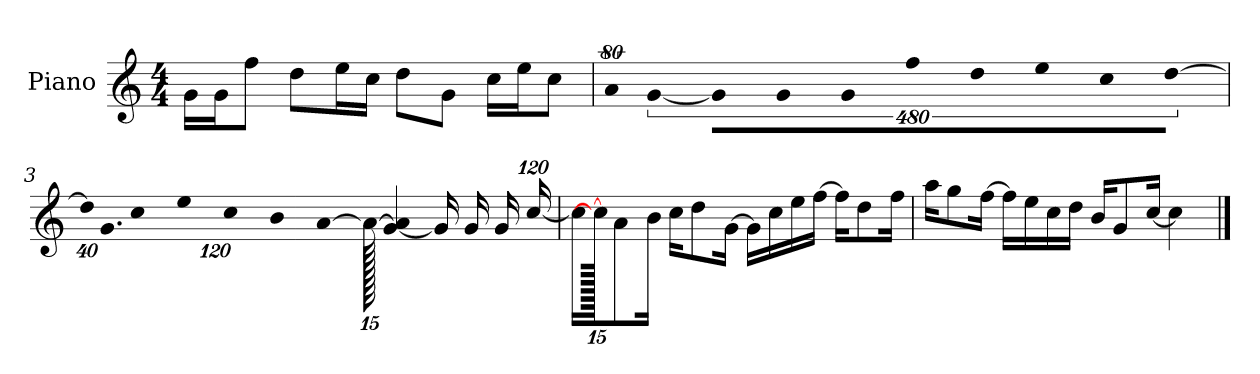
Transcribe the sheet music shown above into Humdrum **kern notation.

**kern
*part1
*staff1
*I"Piano
*I'P-no
*clefG2
*k[]
*M4/4
*MM90
=1
16g\LL
16g\J
8ff\J
8dd\L
16ee\L
16cc\JJ
8dd\L
8g\J
16cc\LL
16ee\J
8cc\J
=2
!LO:N:vis=8
640%71a/
!LO:N:vis=4
[1920%427g/
!LO:N:vis=16
1920%107g\LL]
!LO:N:vis=16
1920%107g\J
!LO:N:vis=8
640%71g\
!LO:N:vis=8
640%71ff\
!LO:N:vis=8
640%71dd\
!LO:N:vis=16
1920%107ee\L
!LO:N:vis=16
1920%107cc\J
!LO:N:vis=8
[640%71dd\J
=3
*Xbrackettup
!LO:N:vis=32
640%23dd\KLL]
!LO:N:vis=16.
960%103g\
!LO:N:vis=16
1920%137cc\
!LO:N:vis=16
1920%137ee\
!LO:N:vis=16
1920%137cc\
!LO:N:vis=32
640%23b\K
[384%41a\J
1920a\_
[4g/ 4a/]
16g/LL]
16g/
16g/
[1920%119cc/JJ
!!LO:LB:g=z
=4
16cc\KL]
1920cc/_
8a\
16b\Jk
16cc\KL
8dd\
[16g\Jk
16g\LL]
16cc\
16ee\
[16ff\JJ
16ff\KL]
8dd\
16ff\Jk
=5
16aa\KL
8gg\
[16ff\Jk
16ff\LL]
16ee\
16cc\
16dd\JJ
16b/KL
8g/
[16cc/Jk
4cc\]
==
*-
